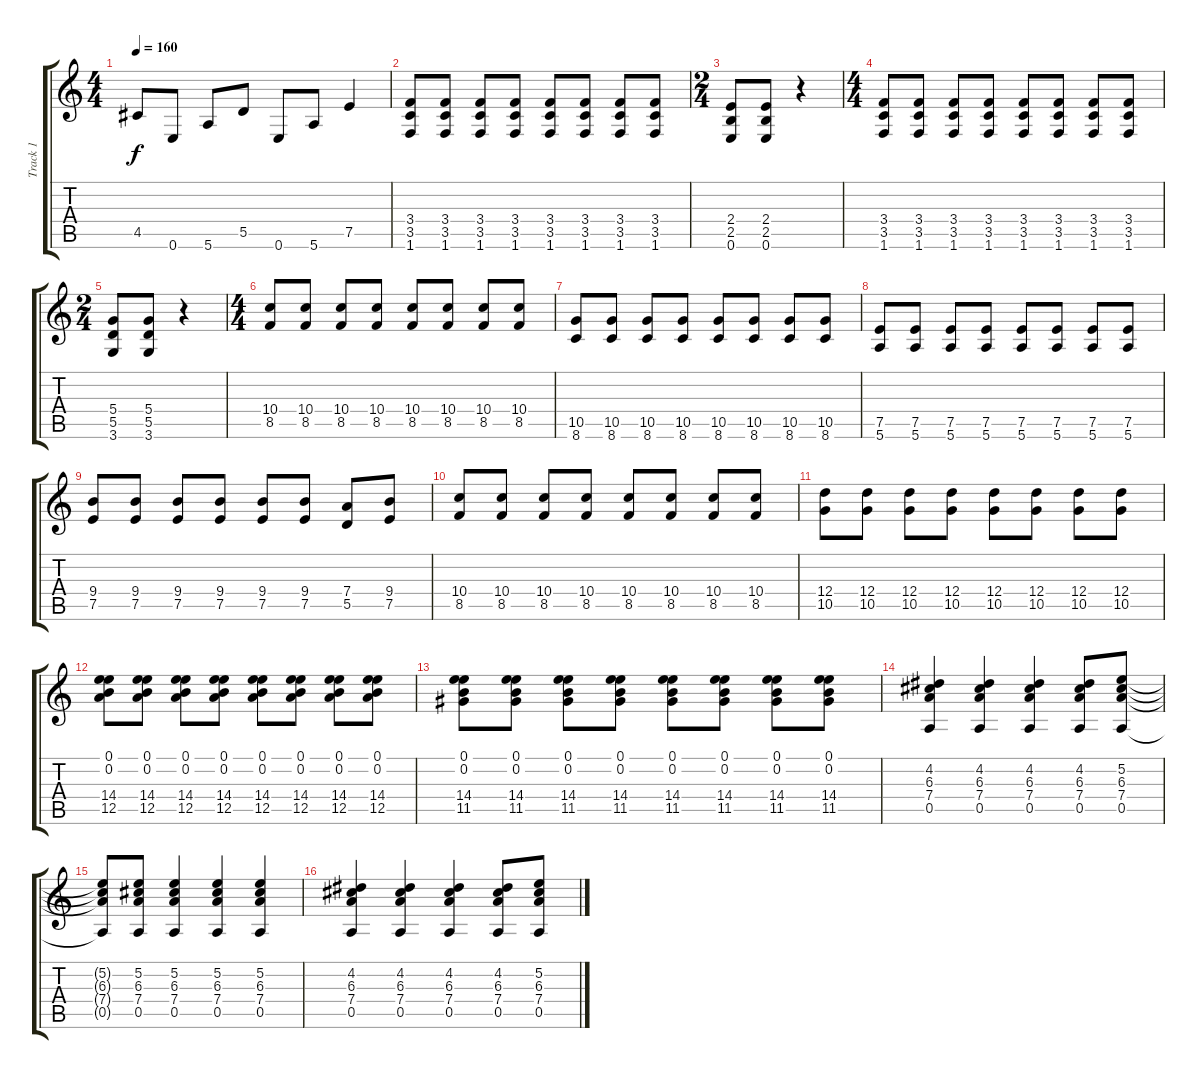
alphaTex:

\track ("Track 1" "Track 1") {instrument overdrivenguitar}
\staff {score tabs}
\tuning (E4 B3 G3 D3 A2 E2) {hide}
\ts (4 4)
\tempo 160
\clef g2
\ks c
4.5.8{dy f} 0.6.8 5.6.8 5.5.8 0.6.8 5.6.8 7.5.4 |
(3.4 3.5 1.6).8 (3.4 3.5 1.6).8 (3.4 3.5 1.6).8 (3.4 3.5 1.6).8 (3.4 3.5 1.6).8 (3.4 3.5 1.6).8 (3.4 3.5 1.6).8 (3.4 3.5 1.6).8 |
\ts (2 4)
(2.4 2.5 0.6).8 (2.4 2.5 0.6).8 r.4 |
\ts (4 4)
(3.4 3.5 1.6).8 (3.4 3.5 1.6).8 (3.4 3.5 1.6).8 (3.4 3.5 1.6).8 (3.4 3.5 1.6).8 (3.4 3.5 1.6).8 (3.4 3.5 1.6).8 (3.4 3.5 1.6).8 |
\ts (2 4)
(5.4 5.5 3.6).8 (5.4 5.5 3.6).8 r.4 |
\ts (4 4)
(10.4 8.5).8 (10.4 8.5).8 (10.4 8.5).8 (10.4 8.5).8 (10.4 8.5).8 (10.4 8.5).8 (10.4 8.5).8 (10.4 8.5).8 |
(10.5 8.6).8 (10.5 8.6).8 (10.5 8.6).8 (10.5 8.6).8 (10.5 8.6).8 (10.5 8.6).8 (10.5 8.6).8 (10.5 8.6).8 |
(7.5 5.6).8 (7.5 5.6).8 (7.5 5.6).8 (7.5 5.6).8 (7.5 5.6).8 (7.5 5.6).8 (7.5 5.6).8 (7.5 5.6).8 |
(9.4 7.5).8 (9.4 7.5).8 (9.4 7.5).8 (9.4 7.5).8 (9.4 7.5).8 (9.4 7.5).8 (7.4 5.5).8 (9.4 7.5).8 |
(10.4 8.5).8 (10.4 8.5).8 (10.4 8.5).8 (10.4 8.5).8 (10.4 8.5).8 (10.4 8.5).8 (10.4 8.5).8 (10.4 8.5).8 |
(12.4 10.5).8 (12.4 10.5).8 (12.4 10.5).8 (12.4 10.5).8 (12.4 10.5).8 (12.4 10.5).8 (12.4 10.5).8 (12.4 10.5).8 |
(0.1 0.2 14.4 12.5).8 (0.1 0.2 14.4 12.5).8 (0.1 0.2 14.4 12.5).8 (0.1 0.2 14.4 12.5).8 (0.1 0.2 14.4 12.5).8 (0.1 0.2 14.4 12.5).8 (0.1 0.2 14.4 12.5).8 (0.1 0.2 14.4 12.5).8 |
(0.1 0.2 14.4 11.5).8 (0.1 0.2 14.4 11.5).8 (0.1 0.2 14.4 11.5).8 (0.1 0.2 14.4 11.5).8 (0.1 0.2 14.4 11.5).8 (0.1 0.2 14.4 11.5).8 (0.1 0.2 14.4 11.5).8 (0.1 0.2 14.4 11.5).8 |
(4.2 6.3 7.4 0.5).4 (4.2 6.3 7.4 0.5).4 (4.2 6.3 7.4 0.5).4 (4.2 6.3 7.4 0.5).8 (5.2 6.3 7.4 0.5).8 |
(5.2{t} 6.3{t} 7.4{t} 0.5{t}).8 (5.2 6.3 7.4 0.5).8 (5.2 6.3 7.4 0.5).4 (5.2 6.3 7.4 0.5).4 (5.2 6.3 7.4 0.5).4 |
(4.2 6.3 7.4 0.5).4 (4.2 6.3 7.4 0.5).4 (4.2 6.3 7.4 0.5).4 (4.2 6.3 7.4 0.5).8 (5.2 6.3 7.4 0.5).8
